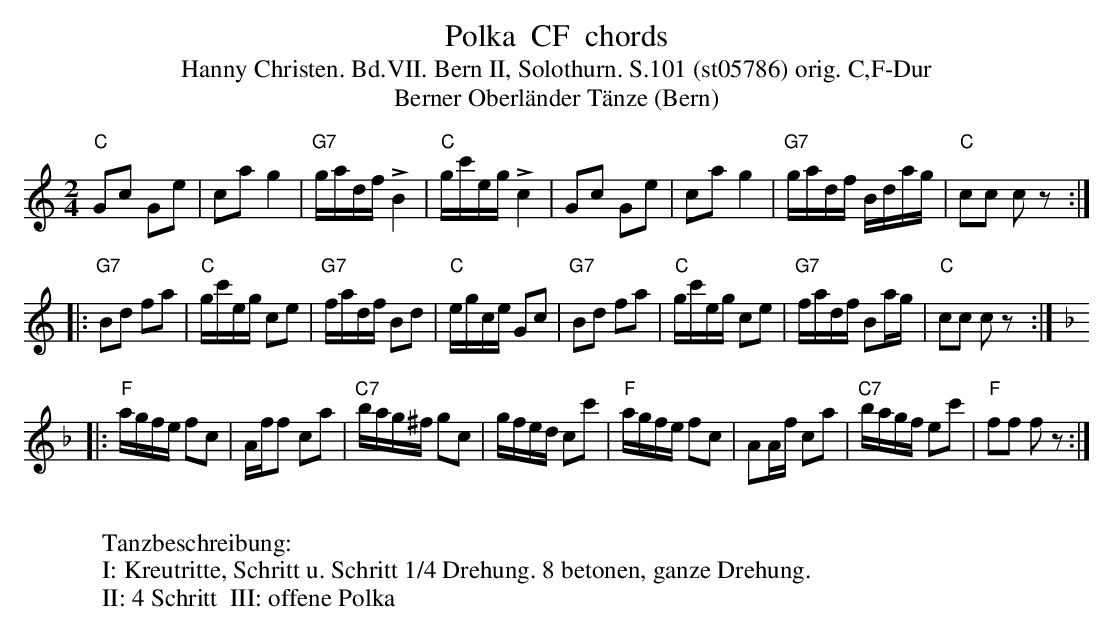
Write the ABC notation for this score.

X:1
T: Polka  CF  chords
T:Hanny Christen. Bd.VII. Bern II, Solothurn. S.101 (st05786) orig. C,F-Dur
T: Berner Oberl\"ander T\"anze (Bern)
M:2/4
L:1/16
K:C %%MIDI gchordon
"C"G2c2 G2e2 | c2a2 g4 | "G7"gadf +>+B4 | "C"gc'eg +>+c4 | G2c2 G2e2 | c2a2 g4 | "G7"gadf Bdag | "C"c2c2 c2z2 ::
"G7"B2d2 f2a2 | "C"gc'eg c2e2 | "G7"fadf B2d2 | "C"egce G2c2 | "G7"B2d2 f2a2 | "C"gc'eg c2e2 | "G7"fadf B2ag | "C"c2c2 c2z2 :: [K:F]
"F"agfe f2c2 | Aff2 c2a2 | "C7"bag^f g2c2 | gfed c2c'2 | "F"agfe f2c2 |  A2Af c2a2 | "C7"bagf e2c'2 | "F"f2f2 f2z2 :|
W:
W: Tanzbeschreibung:
W: I: Kreutritte, Schritt u. Schritt 1/4 Drehung. 8 betonen, ganze Drehung.
W: II: 4 Schritt  III: offene Polka
